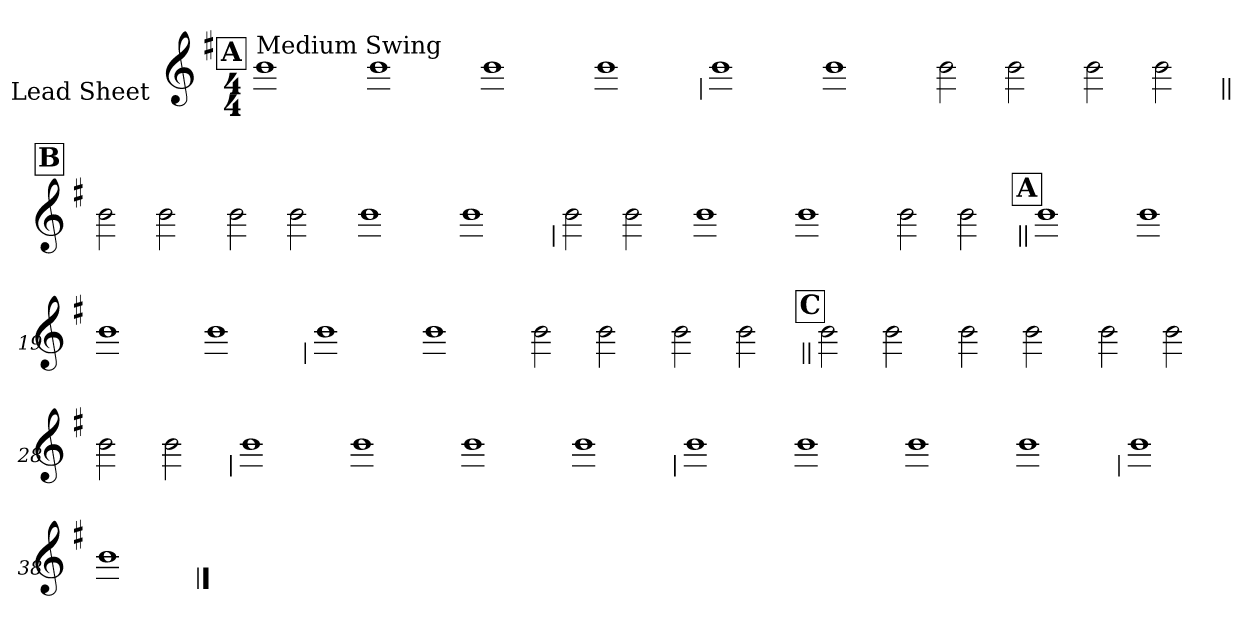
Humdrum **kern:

**kern
*part1
*staff1
*I"Lead Sheet
*stria0
*clefG2
*k[f#]
*G:
*M4/4
!!LO:REH:place=s1:a:t=A
=1||
!LO:TX:a:t=Medium Swing
1b
=2-
1b
=3-
1b
=4-
1b
!!LO:LB:g=z
=5
1b
=6-
1b
=7-
2b
2b
=8-
2b
2b
!!LO:LB:g=z
!!LO:REH:place=s1:a:t=B
=9||
2b
2b
=10-
2b
2b
=11-
1b
=12-
1b
!!LO:LB:g=z
=13
2b
2b
=14-
1b
=15-
1b
=16-
2b
2b
!!LO:LB:g=z
!!LO:REH:place=s1:a:t=A
=17||
1b
=18-
1b
=19-
1b
=20-
1b
!!LO:LB:g=z
=21
1b
=22-
1b
=23-
2b
2b
=24-
2b
2b
!!LO:LB:g=z
!!LO:REH:place=s1:a:t=C
=25||
2b
2b
=26-
2b
2b
=27-
2b
2b
=28-
2b
2b
!!LO:LB:g=z
=29
1b
=30-
1b
=31-
1b
=32-
1b
!!LO:LB:g=z
=33
1b
=34-
1b
=35-
1b
=36-
1b
!!LO:LB:g=z
=37
1b
=38-
1b
==
*-
